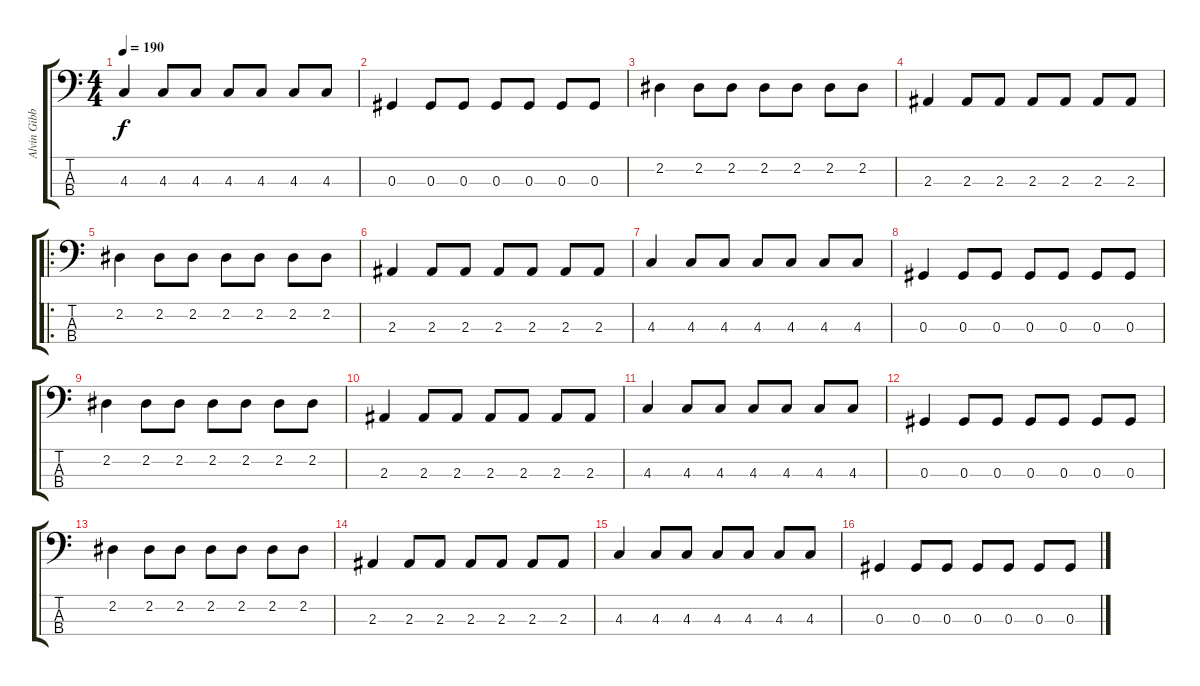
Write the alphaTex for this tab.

\track ("Alvin Gibbs" "Alvin Gibb") {instrument electricbassfinger}
\staff {score tabs}
\tuning (Gb2 Db2 Ab1 Eb1) {hide}
\ts (4 4)
\tempo 190
\clef f4
\ks c
4.3.4{dy f} 4.3.8 4.3.8 4.3.8 4.3.8 4.3.8 4.3.8 |
0.3.4 0.3.8 0.3.8 0.3.8 0.3.8 0.3.8 0.3.8 |
2.2.4 2.2.8 2.2.8 2.2.8 2.2.8 2.2.8 2.2.8 |
2.3.4 2.3.8 2.3.8 2.3.8 2.3.8 2.3.8 2.3.8 |
\ro
2.2.4 2.2.8 2.2.8 2.2.8 2.2.8 2.2.8 2.2.8 |
2.3.4 2.3.8 2.3.8 2.3.8 2.3.8 2.3.8 2.3.8 |
4.3.4 4.3.8 4.3.8 4.3.8 4.3.8 4.3.8 4.3.8 |
0.3.4 0.3.8 0.3.8 0.3.8 0.3.8 0.3.8 0.3.8 |
2.2.4 2.2.8 2.2.8 2.2.8 2.2.8 2.2.8 2.2.8 |
2.3.4 2.3.8 2.3.8 2.3.8 2.3.8 2.3.8 2.3.8 |
4.3.4 4.3.8 4.3.8 4.3.8 4.3.8 4.3.8 4.3.8 |
0.3.4 0.3.8 0.3.8 0.3.8 0.3.8 0.3.8 0.3.8 |
2.2.4 2.2.8 2.2.8 2.2.8 2.2.8 2.2.8 2.2.8 |
2.3.4 2.3.8 2.3.8 2.3.8 2.3.8 2.3.8 2.3.8 |
4.3.4 4.3.8 4.3.8 4.3.8 4.3.8 4.3.8 4.3.8 |
0.3.4 0.3.8 0.3.8 0.3.8 0.3.8 0.3.8 0.3.8
